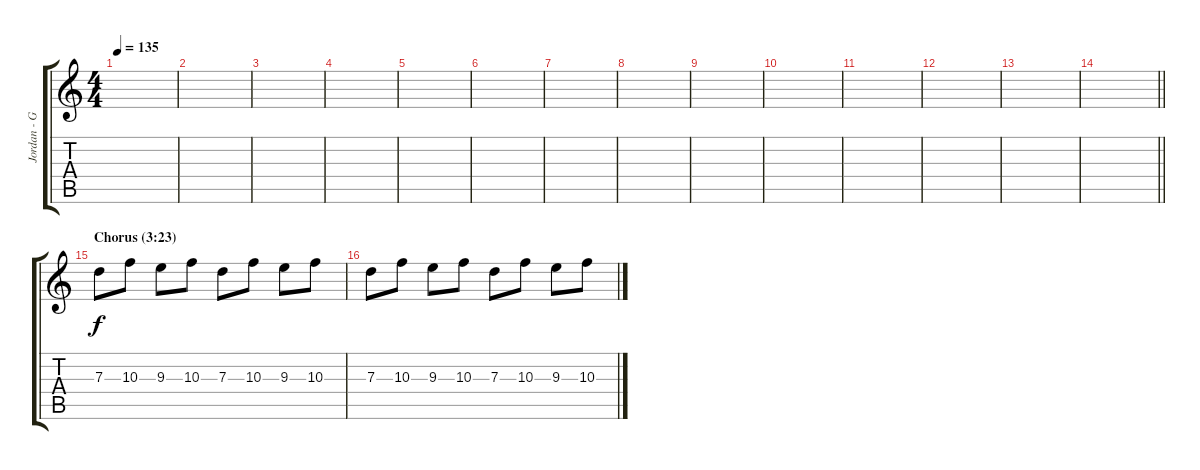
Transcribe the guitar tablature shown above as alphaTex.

\track ("Jordan - Guitar" "Jordan - G") {instrument distortionguitar}
\staff {score tabs}
\tuning (E4 B3 G3 D3 A2 E2) {hide}
\ts (4 4)
\tempo 135
\clef g2
\ks c
|
|
|
|
|
|
|
|
|
|
|
|
|
\barLineRight lightlight
|
\section ("" "Chorus (3:23)")
7.3.8{balance 8} 10.3.8 9.3.8 10.3.8 7.3.8 10.3.8 9.3.8 10.3.8 |
7.3.8 10.3.8 9.3.8 10.3.8 7.3.8 10.3.8 9.3.8 10.3.8
